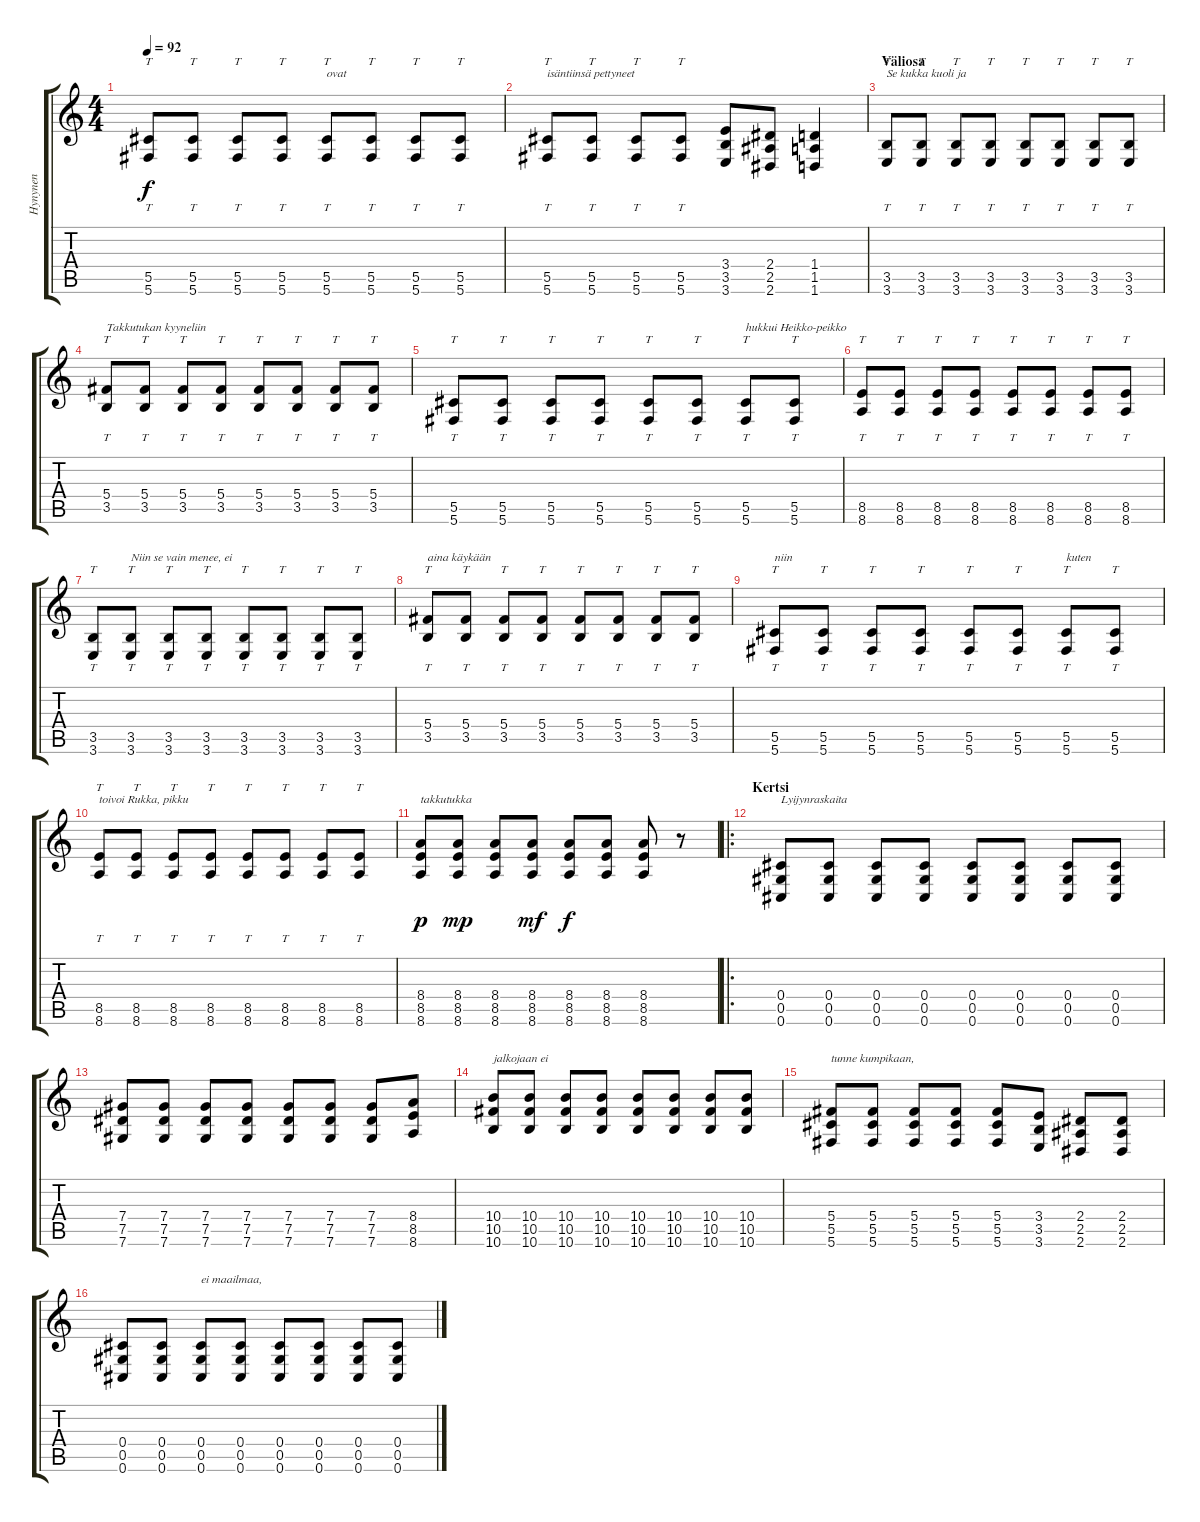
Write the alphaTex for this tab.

\track ("Hynynen" "Hynynen") {instrument distortionguitar}
\staff {score tabs}
\tuning (Eb4 Bb3 Gb3 Db3 Ab2 Db2) {hide}
\ts (4 4)
\tempo 92
\clef g2
\ks c
(5.5 5.6).8{tt dy f} (5.5 5.6).8{tt} (5.5 5.6).8{tt} (5.5 5.6).8{tt} (5.5 5.6).8{tt txt "ovat"} (5.5 5.6).8{tt} (5.5 5.6).8{tt} (5.5 5.6).8{tt} |
(5.5 5.6).8{tt txt "isäntiinsä pettyneet"} (5.5 5.6).8{tt} (5.5 5.6).8{tt} (5.5 5.6).8{tt} (3.4 3.5 3.6).8 (2.4 2.5 2.6).8 (1.4 1.5 1.6).4 |
\section ("" "Väliosa")
(3.5 3.6).8{tt txt "Se kukka kuoli ja"} (3.5 3.6).8{tt} (3.5 3.6).8{tt} (3.5 3.6).8{tt} (3.5 3.6).8{tt} (3.5 3.6).8{tt} (3.5 3.6).8{tt} (3.5 3.6).8{tt} |
(5.4 3.5).8{tt txt "Takkutukan kyyneliin"} (5.4 3.5).8{tt} (5.4 3.5).8{tt} (5.4 3.5).8{tt} (5.4 3.5).8{tt} (5.4 3.5).8{tt} (5.4 3.5).8{tt} (5.4 3.5).8{tt} |
(5.5 5.6).8{tt} (5.5 5.6).8{tt} (5.5 5.6).8{tt} (5.5 5.6).8{tt} (5.5 5.6).8{tt} (5.5 5.6).8{tt} (5.5 5.6).8{tt txt "hukkui Heikko-peikko"} (5.5 5.6).8{tt} |
(8.5 8.6).8{tt} (8.5 8.6).8{tt} (8.5 8.6).8{tt} (8.5 8.6).8{tt} (8.5 8.6).8{tt} (8.5 8.6).8{tt} (8.5 8.6).8{tt} (8.5 8.6).8{tt} |
(3.5 3.6).8{tt} (3.5 3.6).8{tt txt "Niin se vain menee, ei"} (3.5 3.6).8{tt} (3.5 3.6).8{tt} (3.5 3.6).8{tt} (3.5 3.6).8{tt} (3.5 3.6).8{tt} (3.5 3.6).8{tt} |
(5.4 3.5).8{tt txt "aina käykään"} (5.4 3.5).8{tt} (5.4 3.5).8{tt} (5.4 3.5).8{tt} (5.4 3.5).8{tt} (5.4 3.5).8{tt} (5.4 3.5).8{tt} (5.4 3.5).8{tt} |
(5.5 5.6).8{tt txt "niin"} (5.5 5.6).8{tt} (5.5 5.6).8{tt} (5.5 5.6).8{tt} (5.5 5.6).8{tt} (5.5 5.6).8{tt} (5.5 5.6).8{tt txt "kuten"} (5.5 5.6).8{tt} |
(8.5 8.6).8{tt txt "toivoi Rukka, pikku"} (8.5 8.6).8{tt} (8.5 8.6).8{tt} (8.5 8.6).8{tt} (8.5 8.6).8{tt} (8.5 8.6).8{tt} (8.5 8.6).8{tt} (8.5 8.6).8{tt} |
(8.4 8.5 8.6).8{txt "takkutukka" dy p} (8.4 8.5 8.6).8{dy mp} (8.4 8.5 8.6).8 (8.4 8.5 8.6).8{dy mf} (8.4 8.5 8.6).8{dy f} (8.4 8.5 8.6).8 (8.4 8.5 8.6).8 r.8 |
\ro
\section ("" "Kertsi")
(0.4 0.5 0.6).8{txt "Lyijynraskaita"} (0.4 0.5 0.6).8 (0.4 0.5 0.6).8 (0.4 0.5 0.6).8 (0.4 0.5 0.6).8 (0.4 0.5 0.6).8 (0.4 0.5 0.6).8 (0.4 0.5 0.6).8 |
(7.4 7.5 7.6).8 (7.4 7.5 7.6).8 (7.4 7.5 7.6).8 (7.4 7.5 7.6).8 (7.4 7.5 7.6).8 (7.4 7.5 7.6).8 (7.4 7.5 7.6).8 (8.4 8.5 8.6).8 |
(10.4 10.5 10.6).8{txt "jalkojaan ei"} (10.4 10.5 10.6).8 (10.4 10.5 10.6).8 (10.4 10.5 10.6).8 (10.4 10.5 10.6).8 (10.4 10.5 10.6).8 (10.4 10.5 10.6).8 (10.4 10.5 10.6).8 |
(5.4 5.5 5.6).8{txt "tunne kumpikaan,"} (5.4 5.5 5.6).8 (5.4 5.5 5.6).8 (5.4 5.5 5.6).8 (5.4 5.5 5.6).8 (3.4 3.5 3.6).8 (2.4 2.5 2.6).8 (2.4 2.5 2.6).8 |
(0.4 0.5 0.6).8 (0.4 0.5 0.6).8 (0.4 0.5 0.6).8{txt "ei maailmaa,"} (0.4 0.5 0.6).8 (0.4 0.5 0.6).8 (0.4 0.5 0.6).8 (0.4 0.5 0.6).8 (0.4 0.5 0.6).8
